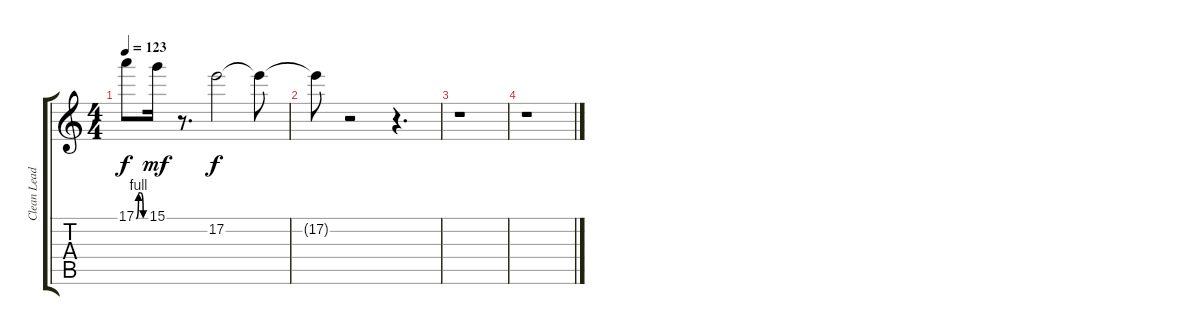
\track ("Clean Lead" "Clean Lead") {instrument electricguitarjazz}
\staff {score tabs}
\tuning (E4 B3 G3 D3 A2 E2) {hide}
\ts (4 4)
\tempo 123
\clef g2
\ks c
17.1{be (custom 0 0 15 4 30 4 45 0 60 0)}.8{dy f volume 4} 15.1.16{dy mf volume 4} r.8{d} 17.2.2{dy f volume 4} 17.2{t}.8 |
17.2{t}.8 r.2 r.4{d} |
r.1 |
r.1
